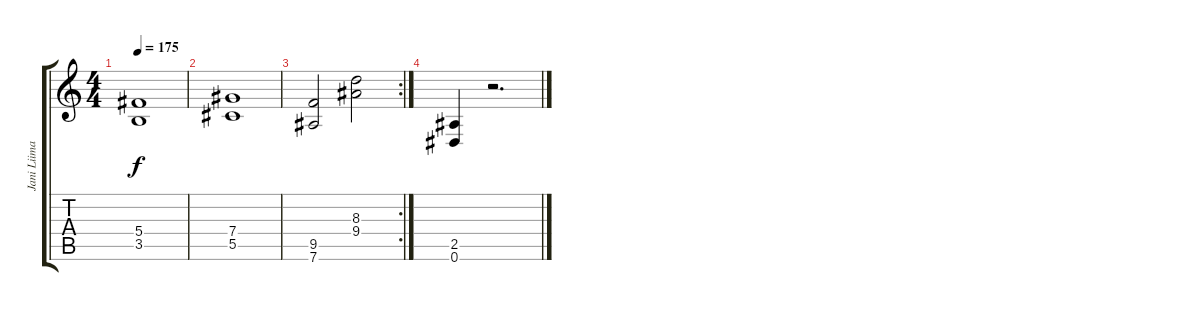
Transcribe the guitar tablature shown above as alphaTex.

\track ("Jani Liimatainen" "Jani Liima") {instrument distortionguitar}
\staff {score tabs}
\tuning (Eb4 Bb3 Gb3 Db3 Ab2 Eb2) {hide}
\ts (4 4)
\tempo 175
\clef g2
\ks c
(5.4 3.5).1{dy f} |
(7.4 5.5).1 |
\rc 2
(9.5 7.6).2 (8.3 9.4).2 |
(2.5 0.6).4{volume 0} r.2{d}
